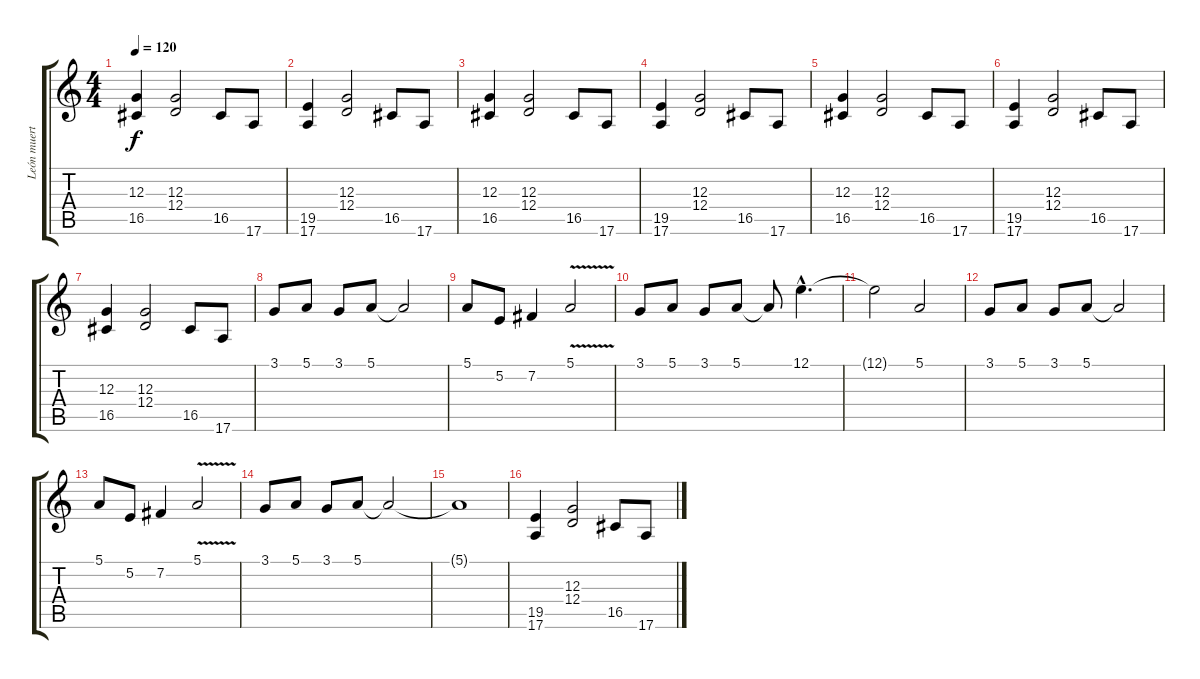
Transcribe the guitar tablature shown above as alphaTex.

\track ("León muerto" "León muert") {instrument lead1square}
\staff {score tabs}
\tuning (E4 B3 G3 D3 A2 E2) {hide}
\ts (4 4)
\tempo 120
\clef g2
\ks c
(12.3 16.5).4{dy f} (12.3 12.4).2 16.5.8 17.6.8 |
(19.5 17.6).4 (12.3 12.4).2 16.5.8 17.6.8 |
(12.3 16.5).4 (12.3 12.4).2 16.5.8 17.6.8 |
(19.5 17.6).4 (12.3 12.4).2 16.5.8 17.6.8 |
(12.3 16.5).4 (12.3 12.4).2 16.5.8 17.6.8 |
(19.5 17.6).4 (12.3 12.4).2 16.5.8 17.6.8 |
(12.3 16.5).4 (12.3 12.4).2 16.5.8 17.6.8 |
3.1.8 5.1.8 3.1.8 5.1.8 5.1{t}.2 |
5.1.8 5.2.8 7.2.4 5.1{v}.2 |
3.1.8 5.1.8 3.1.8 5.1.8 5.1{t}.8 12.1{hac}.4{d} |
12.1{t}.2 5.1.2 |
3.1.8 5.1.8 3.1.8 5.1.8 5.1{t}.2 |
5.1.8 5.2.8 7.2.4 5.1{v}.2 |
3.1.8 5.1.8 3.1.8 5.1.8 5.1{t}.2{volume 9} |
5.1{t}.1 |
(19.5 17.6).4{volume 14} (12.3 12.4).2 16.5.8 17.6.8
